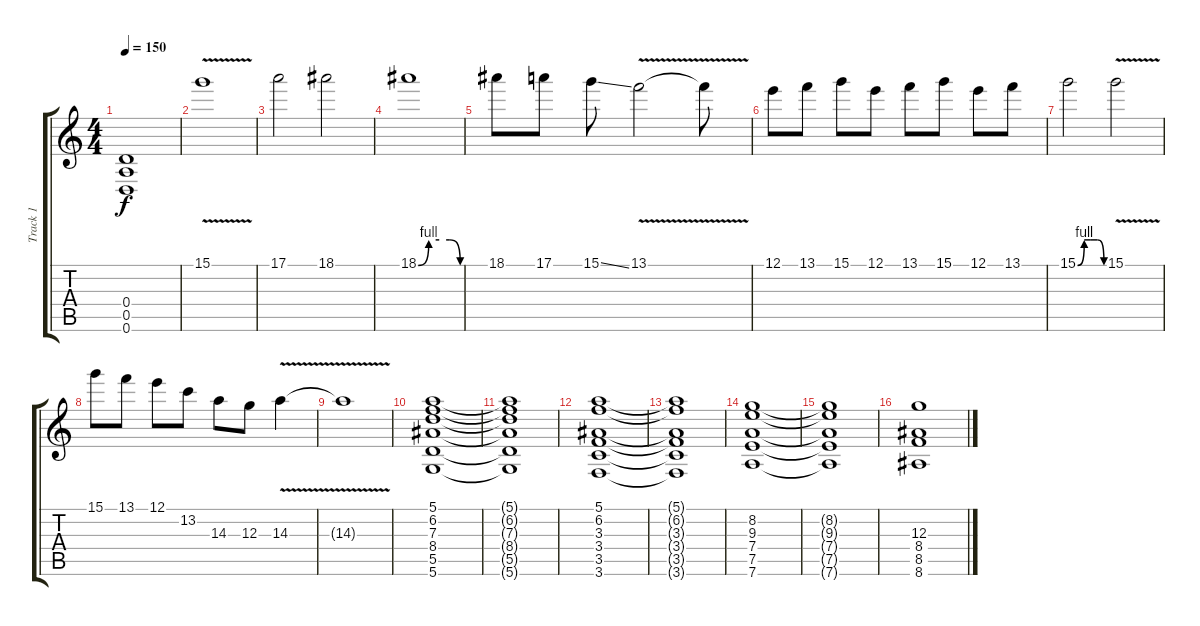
\track ("Track 1" "Track 1") {instrument distortionguitar}
\staff {score tabs}
\tuning (E4 B3 G3 D3 A2 D2) {hide}
\ts (4 4)
\tempo 150
\clef g2
\ks c
(0.4{t} 0.5{t} 0.6{t}).1{dy f} |
15.1{v}.1 |
17.1.2 18.1.2 |
18.1{be (custom 0 0 15 4 30 4 45 4 60 0)}.1 |
18.1.8 17.1.8 15.1{ss}.8 13.1{v}.2 13.1{t}.8 |
12.1.8 13.1.8 15.1.8 12.1.8 13.1.8 15.1.8 12.1.8 13.1.8 |
15.1{be (custom 0 0 15 4 30 4 45 4 60 0)}.2 15.1{v}.2 |
15.1.8 13.1.8 12.1.8 13.2.8 14.3.8 12.3.8 14.3{v}.4 |
14.3{t}.1 |
(5.1 6.2 7.3 8.4 5.5 5.6).1 |
(5.1{t} 6.2{t} 7.3{t} 8.4{t} 5.5{t} 5.6{t}).1 |
(5.1 6.2 3.3 3.4 3.5 3.6).1 |
(5.1{t} 6.2{t} 3.3{t} 3.4{t} 3.5{t} 3.6{t}).1 |
(8.2 9.3 7.4 7.5 7.6).1 |
(8.2{t} 9.3{t} 7.4{t} 7.5{t} 7.6{t}).1 |
(12.3 8.4 8.5 8.6).1
